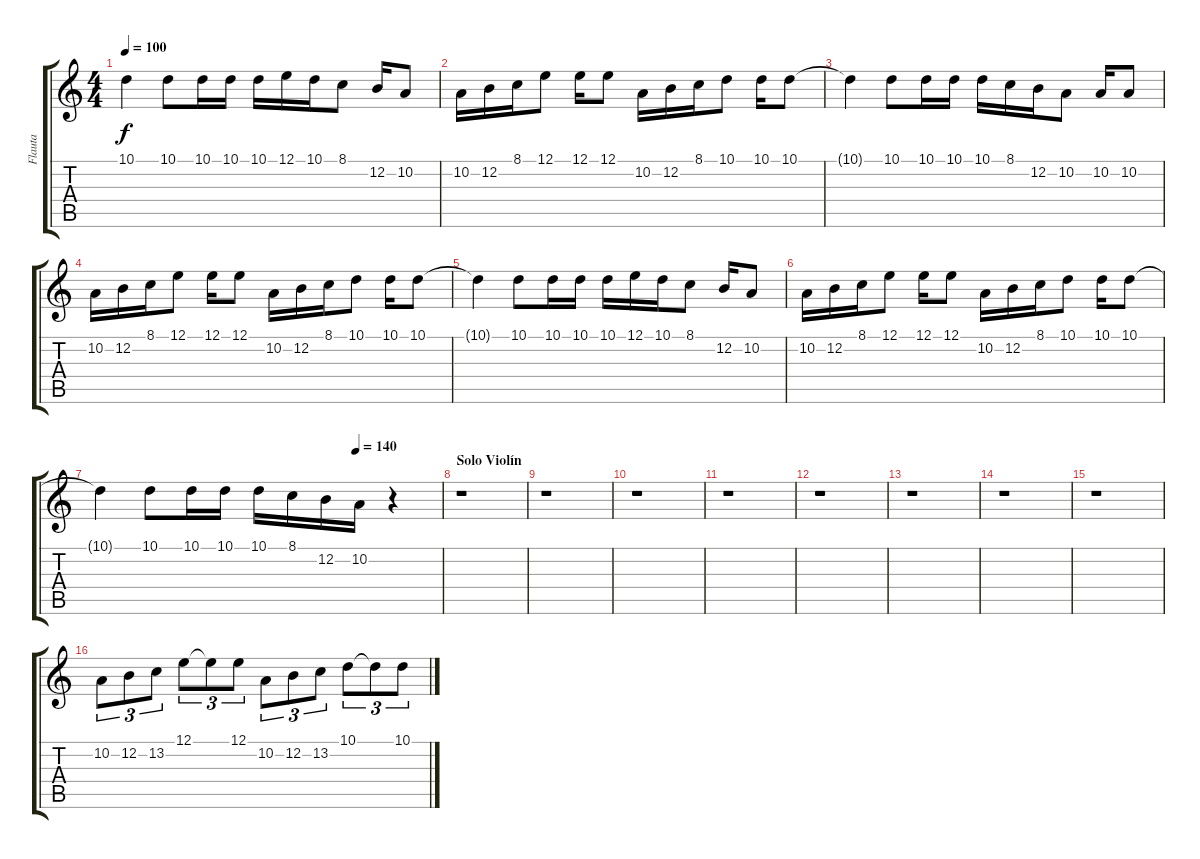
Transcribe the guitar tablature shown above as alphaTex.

\track ("Flauta" "Flauta") {instrument flute}
\staff {score tabs}
\tuning (E4 B3 G3 D3 A2 E2) {hide}
\ts (4 4)
\tempo 100
\clef g2
\ks c
10.1{t}.4{dy f} 10.1.8 10.1.16 10.1.16 10.1.16 12.1.16 10.1.16 8.1.8 12.2.16 10.2.8 |
10.2.16 12.2.16 8.1.16 12.1.8 12.1.16 12.1.8 10.2.16 12.2.16 8.1.16 10.1.8 10.1.16 10.1.8 |
10.1{t}.4 10.1.8 10.1.16 10.1.16 10.1.16 8.1.16 12.2.16 10.2.8 10.2.16 10.2.8 |
10.2.16 12.2.16 8.1.16 12.1.8 12.1.16 12.1.8 10.2.16 12.2.16 8.1.16 10.1.8 10.1.16 10.1.8 |
10.1{t}.4 10.1.8 10.1.16 10.1.16 10.1.16 12.1.16 10.1.16 8.1.8 12.2.16 10.2.8 |
10.2.16 12.2.16 8.1.16 12.1.8 12.1.16 12.1.8 10.2.16 12.2.16 8.1.16 10.1.8 10.1.16 10.1.8 |
\tempo (140 0.75)
10.1{t}.4 10.1.8 10.1.16 10.1.16 10.1.16 8.1.16 12.2.16 10.2.16 r.4 |
\section ("" "Solo Violín")
r.1 |
r.1 |
r.1 |
r.1 |
r.1 |
r.1 |
r.1 |
r.1 |
10.2.8{tu (3 2) instrument flute} 12.2.8{tu (3 2)} 13.2.8{tu (3 2)} 12.1.8{tu (3 2)} 12.1{t}.8{tu (3 2)} 12.1.8{tu (3 2)} 10.2.8{tu (3 2)} 12.2.8{tu (3 2)} 13.2.8{tu (3 2)} 10.1.8{tu (3 2)} 10.1{t}.8{tu (3 2)} 10.1.8{tu (3 2)}
